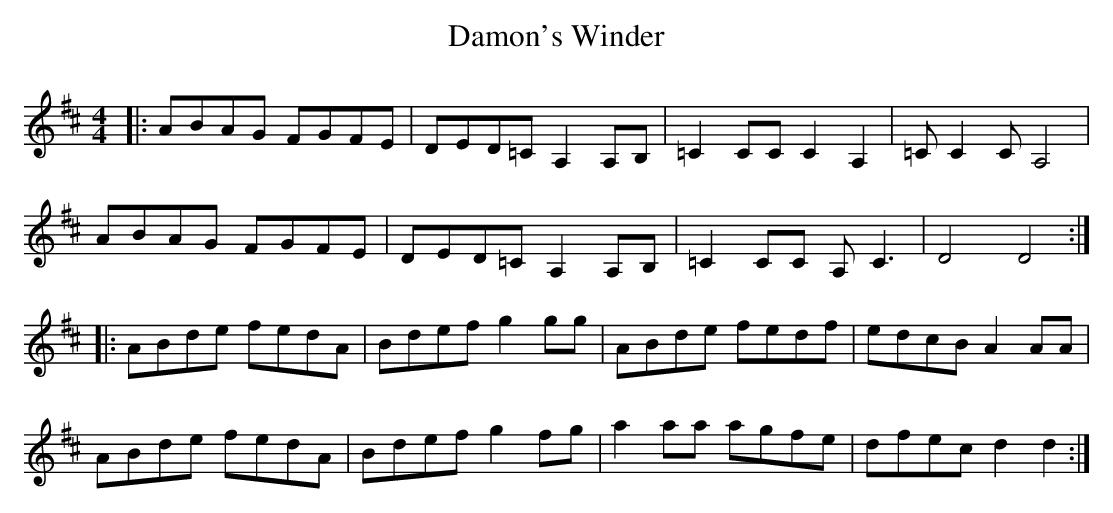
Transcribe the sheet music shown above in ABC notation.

X:1
T: Damon's Winder
M: 4/4
L: 1/8
K: Dmaj
|:ABAG FGFE|DED=C A,2A,B,|=C2CC C2A,2|=CC2C A,4|
ABAG FGFE|DED=C A,2A,B,|=C2CC A,C3|D4 D4:|
|:ABde fedA|Bdef g2gg|ABde fedf|edcB A2AA|
ABde fedA|Bdef g2fg|a2aa agfe|dfec d2d2:|
